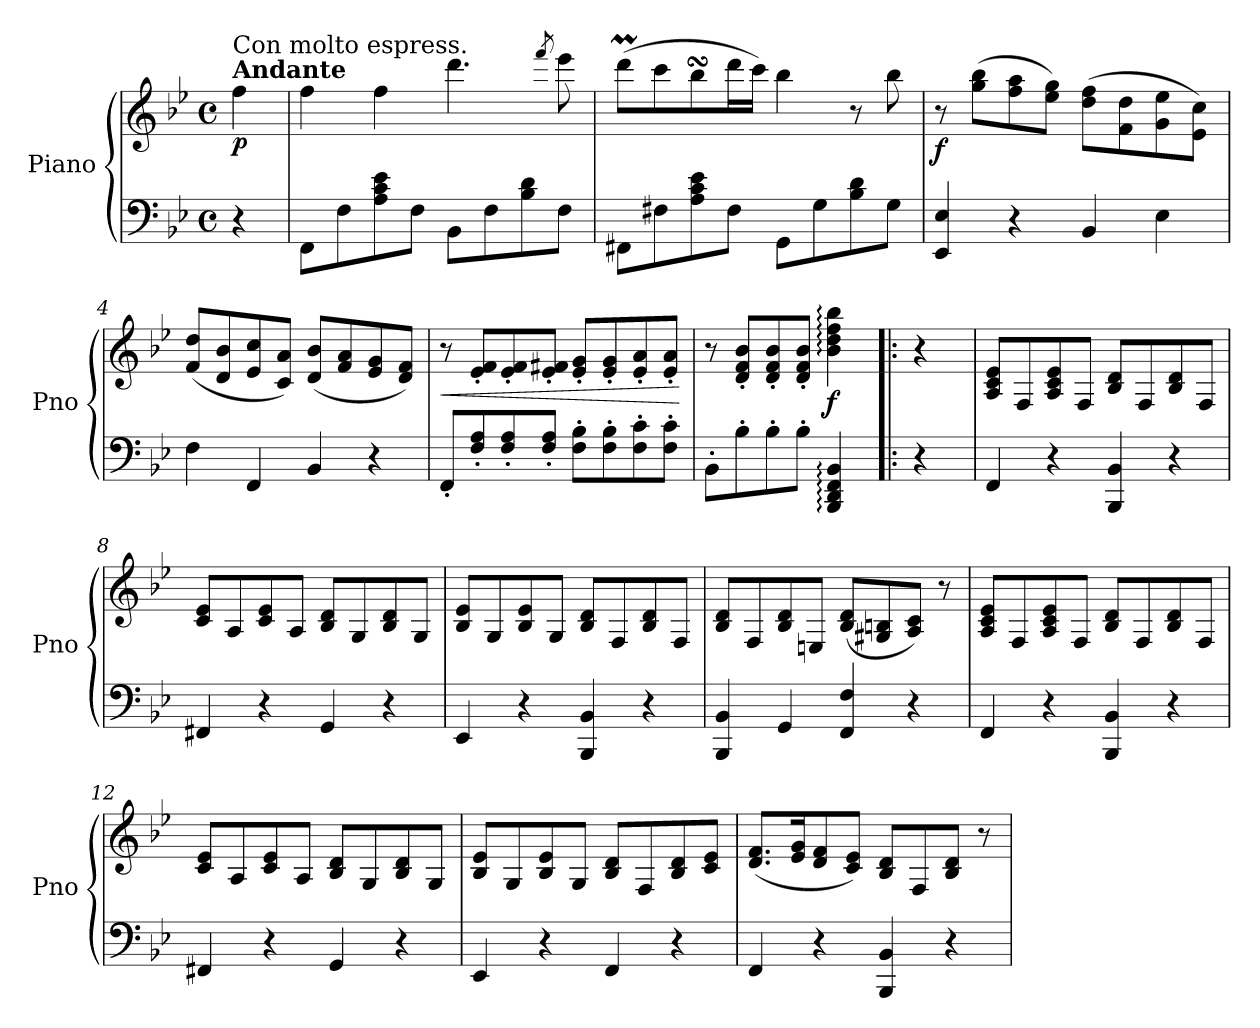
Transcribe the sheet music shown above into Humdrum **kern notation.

**kern	**kern	**dynam
*part1	*part1	*part1
*staff2	*staff1	*staff1/2
*I"Piano	*	*
*I'Pno	*	*
*clefF4	*clefG2	*
*k[b-e-]	*k[b-e-]	*
*M4/4	*M4/4	*
*met(c)	*met(c)	*
=	=	=
!	!LO:TX:a:B:t=Andante	!
!	!LO:TX:a:t=Con molto espress.	!
!	!	!LO:DY:b
4r	4ff\	p
=1	=1	=1
8FF\L	4ff\	.
8F\	.	.
8A\ 8c\ 8e-\	4ff\	.
8F\J	.	.
8BB-\L	4.ddd\	.
8F\	.	.
8B-\ 8d\	.	.
.	8qfff/	.
8F\J	8eee-\	.
=2	=2	=2
8FF#X\L	(>8dddm\L	.
8F#X\	8ccc\	.
8A\ 8c\ 8e-\	8bb-sSSs\	.
8F#\J	16ddd\L	.
.	16ccc\JJ)	.
8GG\L	4bb-\	.
8G\	.	.
8B-\ 8d\	8r	.
8G\J	8bb-\	.
=3	=3	=3
!	!	!LO:DY:b
4EE-/ 4E-/	8r	f
.	(>8gg\ 8bb-\L	.
4r	8ff\ 8aa\	.
.	8ee-\ 8gg\J)	.
4BB-/	(>8dd\ 8ff\L	.
.	8f\ 8dd\	.
4E-\	8g\ 8ee-\	.
.	8e-\ 8cc\J)	.
=4	=4	=4
4F\	(<8f/ 8dd/L	.
.	8d/ 8b-/	.
4FF/	8e-/ 8cc/	.
.	8c/ 8a/J)	.
4BB-/	(<8d/ 8b-/L	.
.	8f/ 8a/	.
4r	8e-/ 8g/	.
.	8d/ 8f/J)	.
=5	=5	=5
!	!	!LO:HP:b
8FF'/L	8r	<
8F/' 8A/'	8e-/' 8f/'L	.
8F/' 8A/'	8e-/' 8f/'	.
8F/' 8A/'J	8e-/' 8f#X/'J	.
8F\' 8B-\'L	8e-/' 8g/'L	.
8F\' 8B-\'	8e-/' 8g/'	.
8F\' 8c\'	8e-/' 8a/'	.
8F\' 8c\'J	8e-/' 8a/'J	.
.	.	[
!!LO:LB:g=z
=6	=6	=6
8BB-'\L	8r	.
8B-'\	8d/' 8f/' 8b-/'L	.
8B-'\	8d/' 8f/' 8b-/'	.
8B-'\J	8d/' 8f/' 8b-/'J	.
!	!	!LO:DY:b
4BBB-/: 4DD/: 4FF/: 4BB-/:	4b-\: 4dd\: 4ff\: 4bb-\:	f
=6X1!|:	=6X1!|:	=6X1!|:
4r	4r	.
=7	=7	=7
4FF/	8A/ 8c/ 8e-/L	.
.	8F/	.
4r	8A/ 8c/ 8e-/	.
.	8F/J	.
4BBB-/ 4BB-/	8B-/ 8d/L	.
.	8F/	.
4r	8B-/ 8d/	.
.	8F/J	.
=8	=8	=8
4FF#X/	8c/ 8e-/L	.
.	8A/	.
4r	8c/ 8e-/	.
.	8A/J	.
4GG/	8B-/ 8d/L	.
.	8G/	.
4r	8B-/ 8d/	.
.	8G/J	.
=9	=9	=9
4EE-/	8B-/ 8e-/L	.
.	8G/	.
4r	8B-/ 8e-/	.
.	8G/J	.
4BBB-/ 4BB-/	8B-/ 8d/L	.
.	8F/	.
4r	8B-/ 8d/	.
.	8F/J	.
!!LO:LB:g=z
=10	=10	=10
4BBB-/ 4BB-/	8B-/ 8d/L	.
.	8F/	.
4GG/	8B-/ 8d/	.
.	8En/J	.
4FF/ 4F/	(<8B-/ 8d/L	.
.	8G#X/ 8Bn/	.
4r	8A/ 8c/J)	.
.	8r	.
=11	=11	=11
4FF/	8A/ 8c/ 8e-/L	.
.	8F/	.
4r	8A/ 8c/ 8e-/	.
.	8F/J	.
4BBB-/ 4BB-/	8B-/ 8d/L	.
.	8F/	.
4r	8B-/ 8d/	.
.	8F/J	.
=12	=12	=12
4FF#X/	8c/ 8e-/L	.
.	8A/	.
4r	8c/ 8e-/	.
.	8A/J	.
4GG/	8B-/ 8d/L	.
.	8G/	.
4r	8B-/ 8d/	.
.	8G/J	.
=13	=13	=13
4EE-/	8B-/ 8e-/L	.
.	8G/	.
4r	8B-/ 8e-/	.
.	8G/J	.
4FF/	8B-/ 8d/L	.
.	8F/	.
4r	8B-/ 8d/	.
.	8c/ 8e-/J	.
!!LO:LB:g=z
=14	=14	=14
4FF/	(<8.d/ 8.f/L	.
.	16e-/ 16g/K	.
4r	8d/ 8f/	.
.	8c/ 8e-/J)	.
4BBB-/ 4BB-/	8B-/ 8d/L	.
.	8F/	.
4r	8B-/ 8d/J	.
.	8r	.
=	=	=
*-	*-	*-
